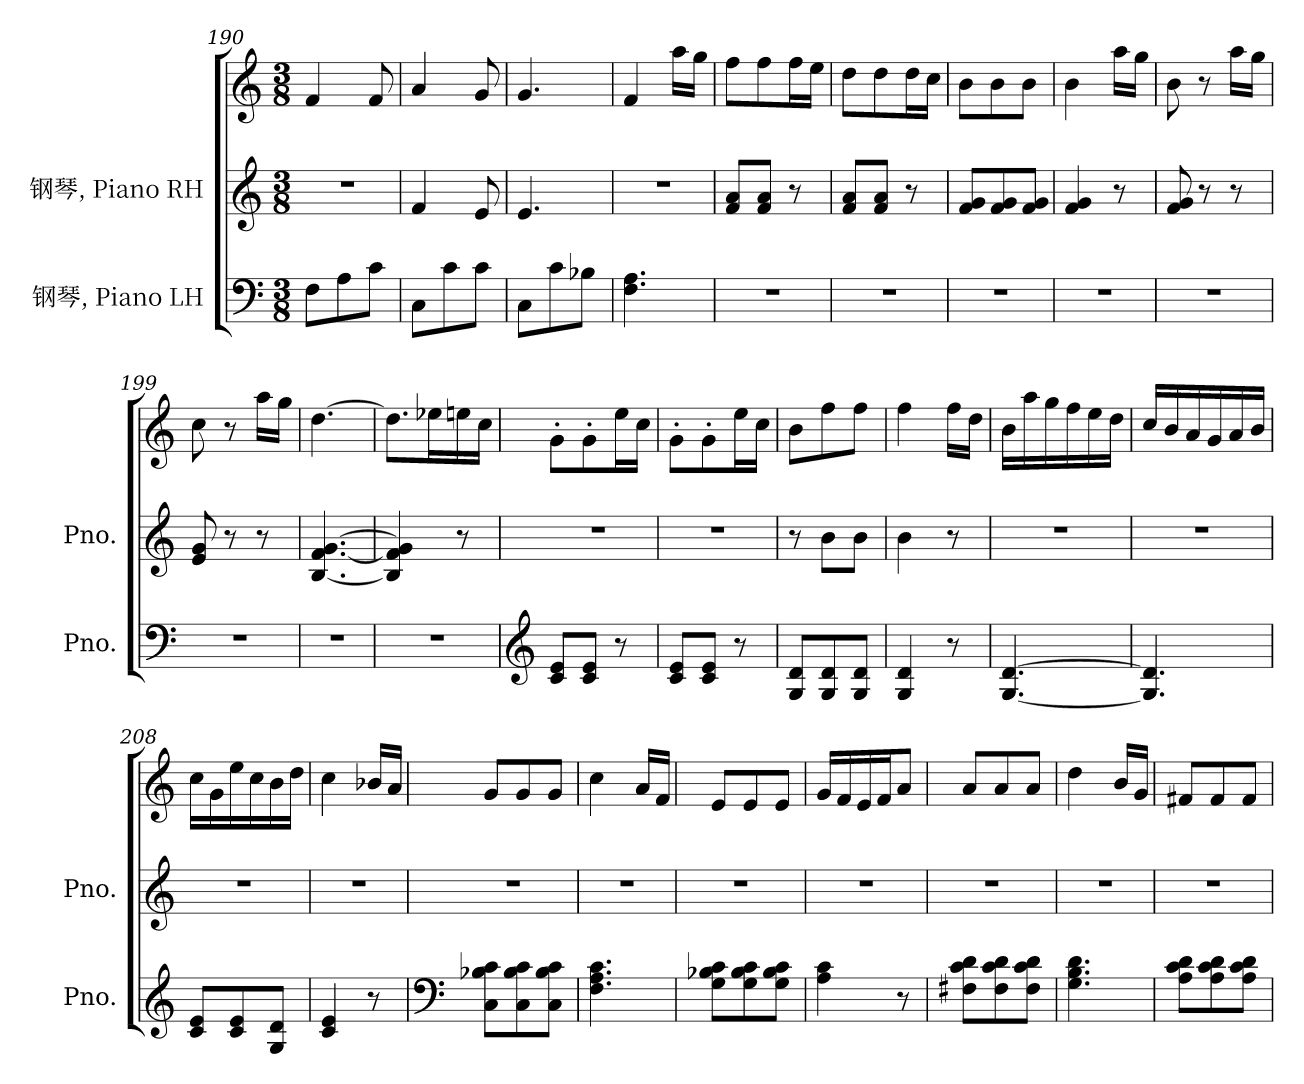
**kern	**kern	**kern
*part2	*part1	*part1
*staff3	*staff2	*staff1
*I"钢琴, Piano LH	*I"钢琴, Piano RH	*
*I'Pno.	*I'Pno.	*
*clefF4	*clefG2	*clefG2
*k[]	*k[]	*k[]
*M3/8	*M3/8	*M3/8
=190	=190	=190
8F\L	4.r	4f/
8A\	.	.
8c\J	.	8f/
=191	=191	=191
8C\L	4f/	4a/
8c\	.	.
8c\J	8e/	8g/
=192	=192	=192
8C\L	4.e/	4.g/
8c\	.	.
8B-X\J	.	.
=193	=193	=193
4.F\ 4.A\	4.r	4f/
.	.	16aa\LL
.	.	16gg\JJ
=194	=194	=194
4.r	8f/ 8a/L	8ff\L
.	8f/ 8a/J	8ff\
.	8r	16ff\L
.	.	16ee\JJ
!!LO:LB:g=z
=195	=195	=195
4.r	8f/ 8a/L	8dd\L
.	8f/ 8a/J	8dd\
.	8r	16dd\L
.	.	16cc\JJ
=196	=196	=196
4.r	8f/ 8g/L	8b\L
.	8f/ 8g/	8b\
.	8f/ 8g/J	8b\J
=197	=197	=197
4.r	4f/ 4g/	4b\
.	8r	16aa\LL
.	.	16gg\JJ
=198	=198	=198
4.r	8f/ 8g/	8b\
.	8r	8r
.	8r	16aa\LL
.	.	16gg\JJ
=199	=199	=199
4.r	8e/ 8g/	8cc\
.	8r	8r
.	8r	16aa\LL
.	.	16gg\JJ
=200	=200	=200
4.r	[4.B/ [4.f/ [4.g/	[4.dd\
=201	=201	=201
4.r	4B/] 4f/] 4g/]	8.dd\L]
.	.	16ee-X\L
.	8r	16een\
.	.	16cc\JJ
!!LO:LB:g=z
=202	=202	=202
*clefG2	*	*
8c/ 8e/L	4.r	8g'\L
8c/ 8e/J	.	8g'\
8r	.	16ee\L
.	.	16cc\JJ
=203	=203	=203
8c/ 8e/L	4.r	8g'\L
8c/ 8e/J	.	8g'\
8r	.	16ee\L
.	.	16cc\JJ
=204	=204	=204
8G/ 8d/L	8r	8b\L
8G/ 8d/	8b\L	8ff\
8G/ 8d/J	8b\J	8ff\J
=205	=205	=205
4G/ 4d/	4b\	4ff\
8r	8r	16ff\LL
.	.	16dd\JJ
=206	=206	=206
[4.G/ [4.d/	4.r	16b\LL
.	.	16aa\
.	.	16gg\
.	.	16ff\
.	.	16ee\
.	.	16dd\JJ
=207	=207	=207
4.G/] 4.d/]	4.r	16cc/LL
.	.	16b/
.	.	16a/
.	.	16g/
.	.	16a/
.	.	16b/JJ
=208	=208	=208
8c/ 8e/L	4.r	16cc\LL
.	.	16g\
8c/ 8e/	.	16ee\
.	.	16cc\
8G/ 8d/J	.	16b\
.	.	16dd\JJ
!!LO:LB:g=z
=209	=209	=209
4c/ 4e/	4.r	4cc\
8r	.	16b-X/LL
.	.	16a/JJ
=210	=210	=210
*clefF4	*	*
8C\ 8B-X\ 8c\L	4.r	8g/L
8C\ 8B-\ 8c\	.	8g/
8C\ 8B-\ 8c\J	.	8g/J
=211	=211	=211
4.F\ 4.A\ 4.c\	4.r	4cc\
.	.	16a/LL
.	.	16f/JJ
=212	=212	=212
8G\ 8B-X\ 8c\L	4.r	8e/L
8G\ 8B-\ 8c\	.	8e/
8G\ 8B-\ 8c\J	.	8e/J
=213	=213	=213
4A\ 4c\	4.r	16g/LL
.	.	16f/
.	.	16e/
.	.	16f/J
8r	.	8a/J
=214	=214	=214
8F#X\ 8c\ 8d\L	4.r	8a/L
8F#\ 8c\ 8d\	.	8a/
8F#\ 8c\ 8d\J	.	8a/J
=215	=215	=215
4.G\ 4.B\ 4.d\	4.r	4dd\
.	.	16b/LL
.	.	16g/JJ
!!LO:PB:g=z
=216	=216	=216
8A\ 8c\ 8d\L	4.r	8f#X/L
8A\ 8c\ 8d\	.	8f#/
8A\ 8c\ 8d\J	.	8f#/J
=	=	=
*-	*-	*-
